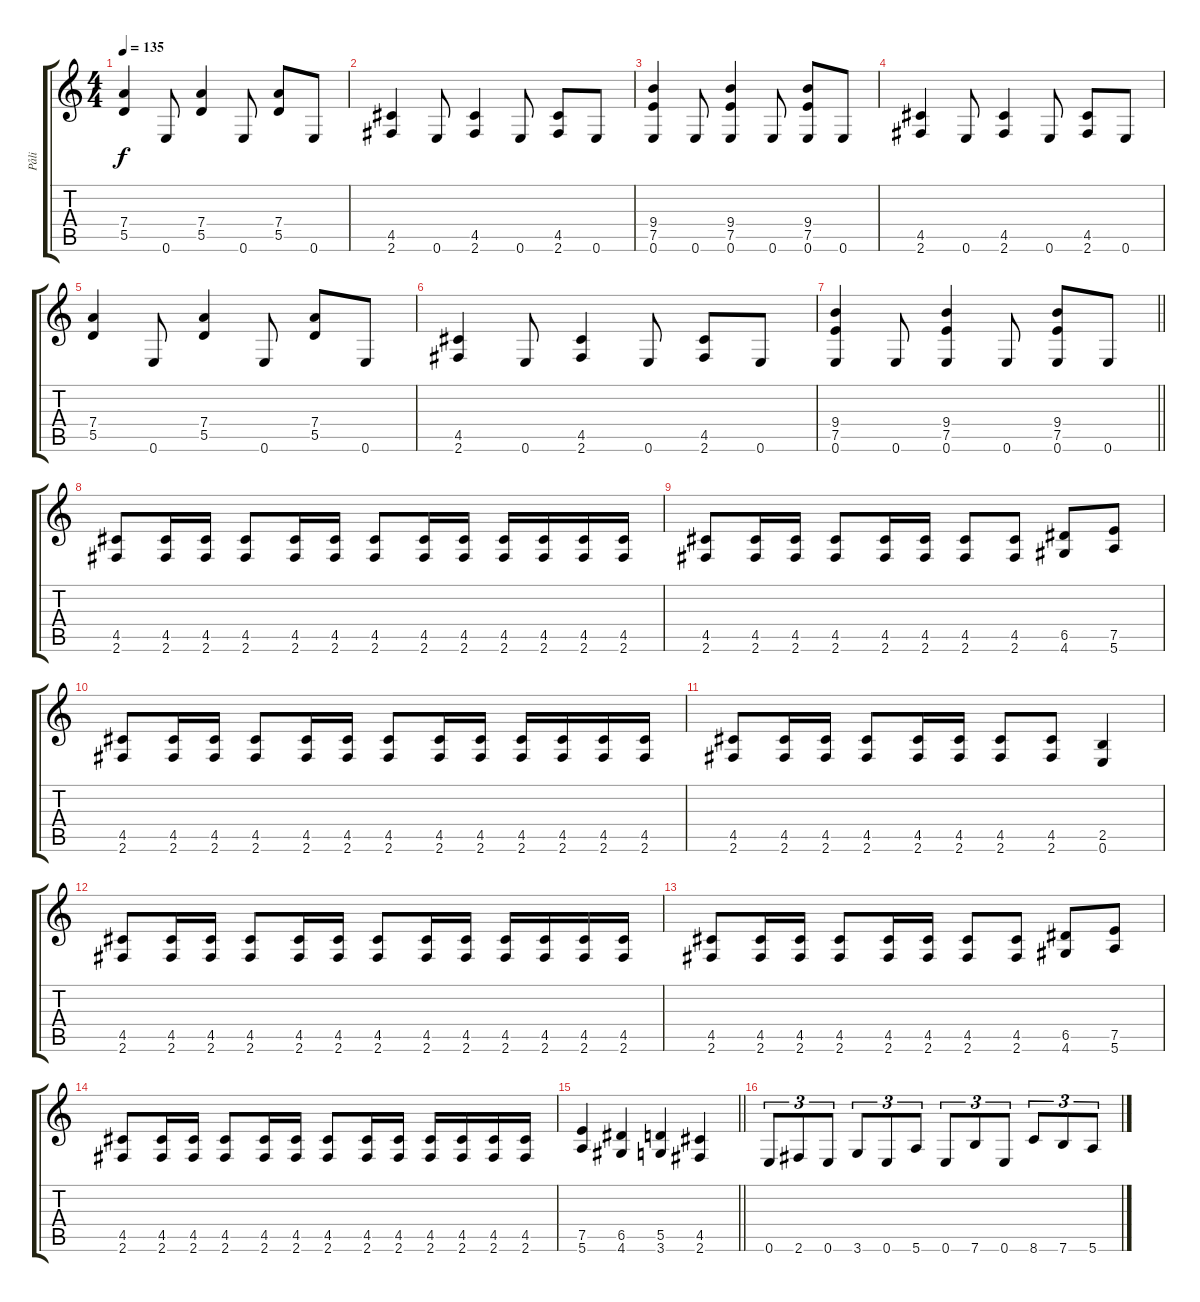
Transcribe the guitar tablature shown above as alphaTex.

\track ("Påli" "Påli") {instrument distortionguitar}
\staff {score tabs}
\tuning (E4 B3 G3 D3 A2 E2) {hide}
\ts (4 4)
\tempo 135
\clef g2
\ks c
(7.4 5.5).4{dy f} 0.6.8 (7.4 5.5).4 0.6.8 (7.4 5.5).8 0.6.8 |
(4.5 2.6).4 0.6.8 (4.5 2.6).4 0.6.8 (4.5 2.6).8 0.6.8 |
(9.4 7.5 0.6).4 0.6.8 (9.4 7.5 0.6).4 0.6.8 (9.4 7.5 0.6).8 0.6.8 |
(4.5 2.6).4 0.6.8 (4.5 2.6).4 0.6.8 (4.5 2.6).8 0.6.8 |
(7.4 5.5).4 0.6.8 (7.4 5.5).4 0.6.8 (7.4 5.5).8 0.6.8 |
(4.5 2.6).4 0.6.8 (4.5 2.6).4 0.6.8 (4.5 2.6).8 0.6.8 |
\barLineRight lightlight
(9.4 7.5 0.6).4 0.6.8 (9.4 7.5 0.6).4 0.6.8 (9.4 7.5 0.6).8 0.6.8 |
(4.5 2.6).8 (4.5 2.6).16 (4.5 2.6).16 (4.5 2.6).8 (4.5 2.6).16 (4.5 2.6).16 (4.5 2.6).8 (4.5 2.6).16 (4.5 2.6).16 (4.5 2.6).16 (4.5 2.6).16 (4.5 2.6).16 (4.5 2.6).16 |
(4.5 2.6).8 (4.5 2.6).16 (4.5 2.6).16 (4.5 2.6).8 (4.5 2.6).16 (4.5 2.6).16 (4.5 2.6).8 (4.5 2.6).8 (6.5 4.6).8 (7.5 5.6).8 |
(4.5 2.6).8 (4.5 2.6).16 (4.5 2.6).16 (4.5 2.6).8 (4.5 2.6).16 (4.5 2.6).16 (4.5 2.6).8 (4.5 2.6).16 (4.5 2.6).16 (4.5 2.6).16 (4.5 2.6).16 (4.5 2.6).16 (4.5 2.6).16 |
(4.5 2.6).8 (4.5 2.6).16 (4.5 2.6).16 (4.5 2.6).8 (4.5 2.6).16 (4.5 2.6).16 (4.5 2.6).8 (4.5 2.6).8 (2.5 0.6).4 |
(4.5 2.6).8 (4.5 2.6).16 (4.5 2.6).16 (4.5 2.6).8 (4.5 2.6).16 (4.5 2.6).16 (4.5 2.6).8 (4.5 2.6).16 (4.5 2.6).16 (4.5 2.6).16 (4.5 2.6).16 (4.5 2.6).16 (4.5 2.6).16 |
(4.5 2.6).8 (4.5 2.6).16 (4.5 2.6).16 (4.5 2.6).8 (4.5 2.6).16 (4.5 2.6).16 (4.5 2.6).8 (4.5 2.6).8 (6.5 4.6).8 (7.5 5.6).8 |
(4.5 2.6).8 (4.5 2.6).16 (4.5 2.6).16 (4.5 2.6).8 (4.5 2.6).16 (4.5 2.6).16 (4.5 2.6).8 (4.5 2.6).16 (4.5 2.6).16 (4.5 2.6).16 (4.5 2.6).16 (4.5 2.6).16 (4.5 2.6).16 |
\barLineRight lightlight
(7.5 5.6).4 (6.5 4.6).4 (5.5 3.6).4 (4.5 2.6).4 |
0.6.8{tu (3 2)} 2.6.8{tu (3 2)} 0.6.8{tu (3 2)} 3.6.8{tu (3 2)} 0.6.8{tu (3 2)} 5.6.8{tu (3 2)} 0.6.8{tu (3 2)} 7.6.8{tu (3 2)} 0.6.8{tu (3 2)} 8.6.8{tu (3 2)} 7.6.8{tu (3 2)} 5.6.8{tu (3 2)}
